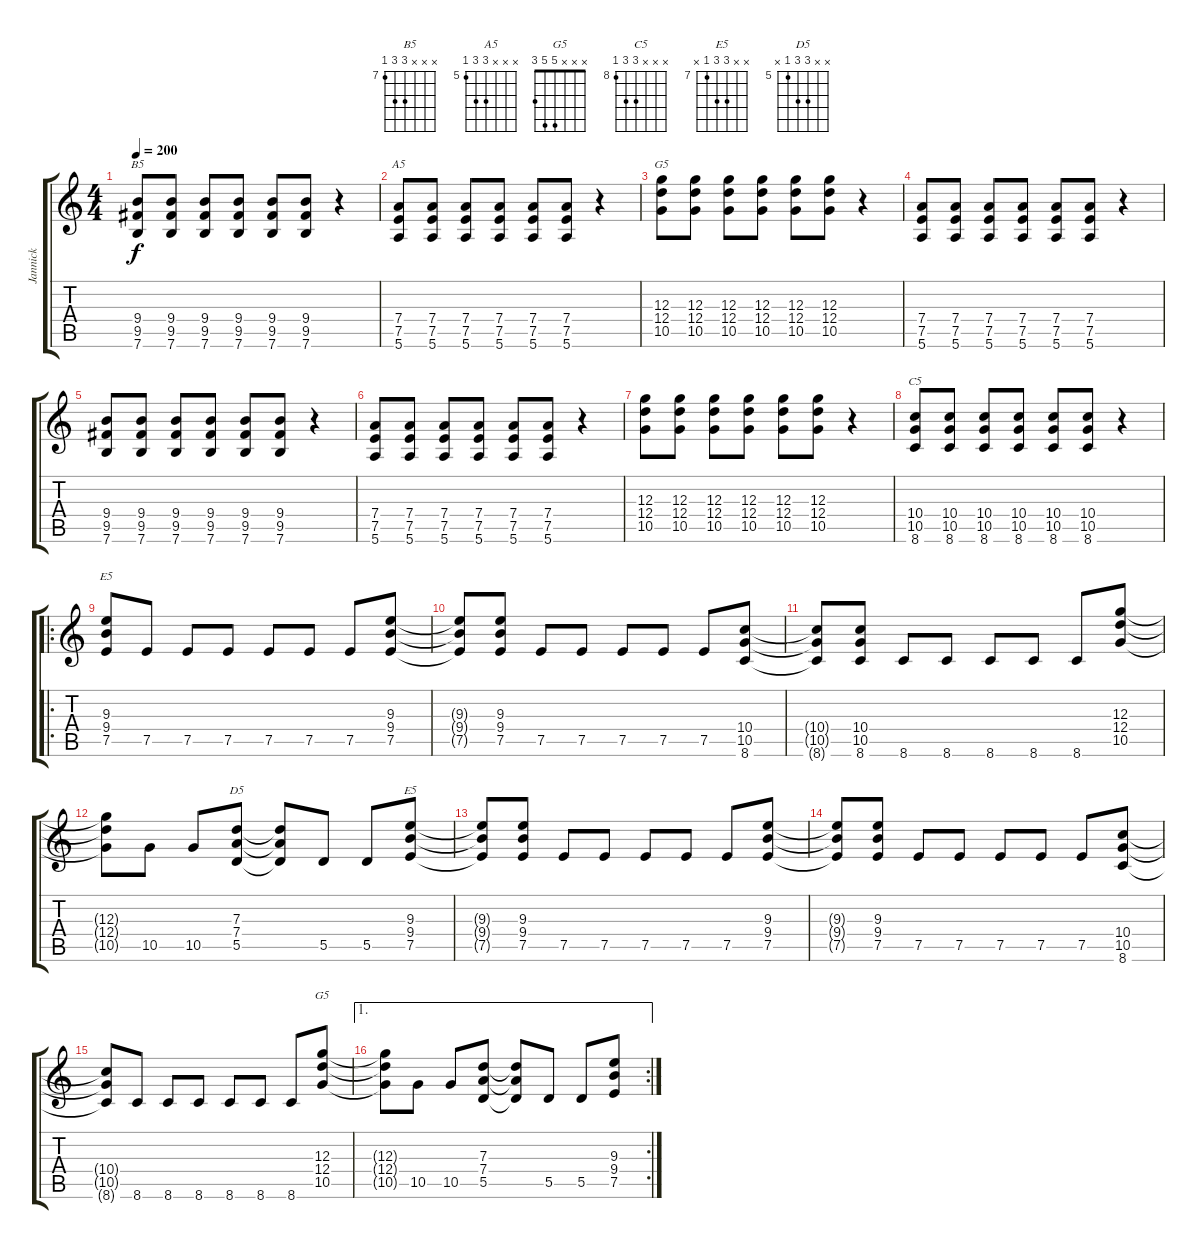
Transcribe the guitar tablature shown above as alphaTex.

\track ("Jannick" "Jannick") {instrument distortionguitar}
\staff {score tabs}
\tuning (E4 B3 G3 D3 A2 E2) {hide}
\chord ("B5" x x x 9 9 7) {firstfret 7}
\chord ("A5" x x x 7 7 5) {firstfret 5}
\chord ("G5" x x 12 12 10 x) {firstfret 10}
\chord ("C5" x x x 10 10 8) {firstfret 8}
\chord ("E5" x x x 2 2 0)
\chord ("D5" x x 7 7 5 x) {firstfret 5}
\chord ("E5" x x 9 9 7 x) {firstfret 7}
\chord ("G5" x x x 5 5 3)
\ts (4 4)
\tempo 200
\clef g2
\ks c
(9.4 9.5 7.6).8{ch "B5" dy f} (9.4 9.5 7.6).8 (9.4 9.5 7.6).8 (9.4 9.5 7.6).8 (9.4 9.5 7.6).8 (9.4 9.5 7.6).8 r.4 |
(7.4 7.5 5.6).8{ch "A5"} (7.4 7.5 5.6).8 (7.4 7.5 5.6).8 (7.4 7.5 5.6).8 (7.4 7.5 5.6).8 (7.4 7.5 5.6).8 r.4 |
(12.3 12.4 10.5).8{ch "G5"} (12.3 12.4 10.5).8 (12.3 12.4 10.5).8 (12.3 12.4 10.5).8 (12.3 12.4 10.5).8 (12.3 12.4 10.5).8 r.4 |
(7.4 7.5 5.6).8 (7.4 7.5 5.6).8 (7.4 7.5 5.6).8 (7.4 7.5 5.6).8 (7.4 7.5 5.6).8 (7.4 7.5 5.6).8 r.4 |
(9.4 9.5 7.6).8 (9.4 9.5 7.6).8 (9.4 9.5 7.6).8 (9.4 9.5 7.6).8 (9.4 9.5 7.6).8 (9.4 9.5 7.6).8 r.4 |
(7.4 7.5 5.6).8 (7.4 7.5 5.6).8 (7.4 7.5 5.6).8 (7.4 7.5 5.6).8 (7.4 7.5 5.6).8 (7.4 7.5 5.6).8 r.4 |
(12.3 12.4 10.5).8 (12.3 12.4 10.5).8 (12.3 12.4 10.5).8 (12.3 12.4 10.5).8 (12.3 12.4 10.5).8 (12.3 12.4 10.5).8 r.4 |
(10.4 10.5 8.6).8{ch "C5"} (10.4 10.5 8.6).8 (10.4 10.5 8.6).8 (10.4 10.5 8.6).8 (10.4 10.5 8.6).8 (10.4 10.5 8.6).8 r.4 |
\ro
(9.3 9.4 7.5).8{ch "E5"} 7.5.8 7.5.8 7.5.8 7.5.8 7.5.8 7.5.8 (9.3 9.4 7.5).8 |
(9.3{t} 9.4{t} 7.5{t}).8 (9.3 9.4 7.5).8 7.5.8 7.5.8 7.5.8 7.5.8 7.5.8 (10.4 10.5 8.6).8 |
(10.4{t} 10.5{t} 8.6{t}).8 (10.4 10.5 8.6).8 8.6.8 8.6.8 8.6.8 8.6.8 8.6.8 (12.3 12.4 10.5).8 |
(12.3{t} 12.4{t} 10.5{t}).8 10.5.8 10.5.8 (7.3 7.4 5.5).8{ch "D5"} (7.3{t} 7.4{t} 5.5{t}).8 5.5.8 5.5.8 (9.3 9.4 7.5).8{ch "E5"} |
(9.3{t} 9.4{t} 7.5{t}).8 (9.3 9.4 7.5).8 7.5.8 7.5.8 7.5.8 7.5.8 7.5.8 (9.3 9.4 7.5).8 |
(9.3{t} 9.4{t} 7.5{t}).8 (9.3 9.4 7.5).8 7.5.8 7.5.8 7.5.8 7.5.8 7.5.8 (10.4 10.5 8.6).8 |
(10.4{t} 10.5{t} 8.6{t}).8 8.6.8 8.6.8 8.6.8 8.6.8 8.6.8 8.6.8 (12.3 12.4 10.5).8{ch "G5"} |
\ae 1
\rc 2
(12.3{t} 12.4{t} 10.5{t}).8 10.5.8 10.5.8 (7.3 7.4 5.5).8 (7.3{t} 7.4{t} 5.5{t}).8 5.5.8 5.5.8 (9.3 9.4 7.5).8
